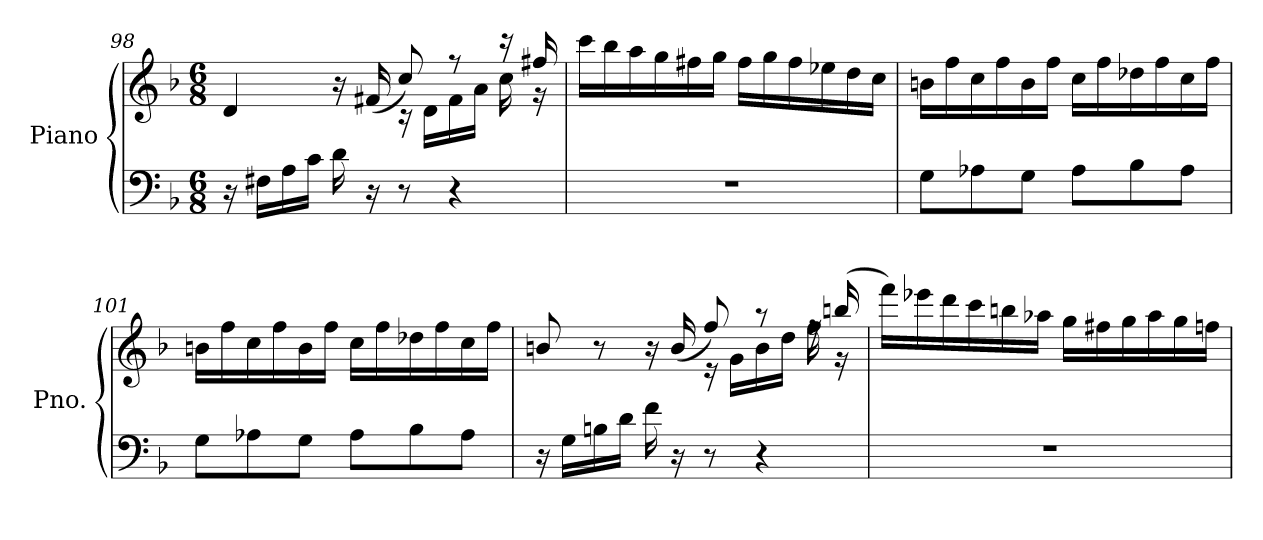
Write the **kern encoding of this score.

**kern	**kern
*part1	*part1
*staff2	*staff1
*I"Piano	*
*I'Pno.	*
*clefF4	*clefG2
*k[b-]	*k[b-]
*M6/8	*M6/8
=98	=98
*	*^
16r	4d/	4.ryy
16F#X\LL	.	.
16A\	.	.
16c\JJ	.	.
16d\	16r	.
16r	(>16f#X/	.
8r	8cc/)	16r
.	.	16d\LL
4r	8r	16f#\
.	.	16a\JJ
.	16r	16cc\
.	16ff#X/	16r
*	*v	*v
=99	=99
2.r	16ccc\LL
.	16bb-\
.	16aa\
.	16gg\
.	16ff#X\
.	16gg\JJ
.	16ff#\LL
.	16gg\
.	16ff#\
.	16ee-X\
.	16dd\
.	16cc\JJ
!!LO:LB:g=z
=100	=100
8G\L	16bn\LL
.	16ff\
8A-X\	16cc\
.	16ff\
8G\J	16b\
.	16ff\JJ
8A-\L	16cc\LL
.	16ff\
8B-\	16dd-X\
.	16ff\
8A-\J	16cc\
.	16ff\JJ
=101	=101
8G\L	16bn\LL
.	16ff\
8A-X\	16cc\
.	16ff\
8G\J	16b\
.	16ff\JJ
8A-\L	16cc\LL
.	16ff\
8B-\	16dd-X\
.	16ff\
8A-\J	16cc\
.	16ff\JJ
=102	=102
*	*^
16r	8bn/	4.ryy
16G\LL	.	.
16Bn\	8r	.
16d\JJ	.	.
16f\	16r	.
16r	(>16b/	.
8r	8ff/)	16r
.	.	16g\LL
4r	8r	16b\
.	.	16dd\JJ
.	16rff	16ff\
.	(>16bbn/	16r
*	*v	*v
!!LO:LB:g=z
=103	=103
2.r	16fff\LL)
.	16eee-X\
.	16ddd\
.	16ccc\
.	16bbn\
.	16aa-X\JJ
.	16gg\LL
.	16ff#X\
.	16gg\
.	16aa-\
.	16gg\
.	16ffn\JJ
=	=
*-	*-
